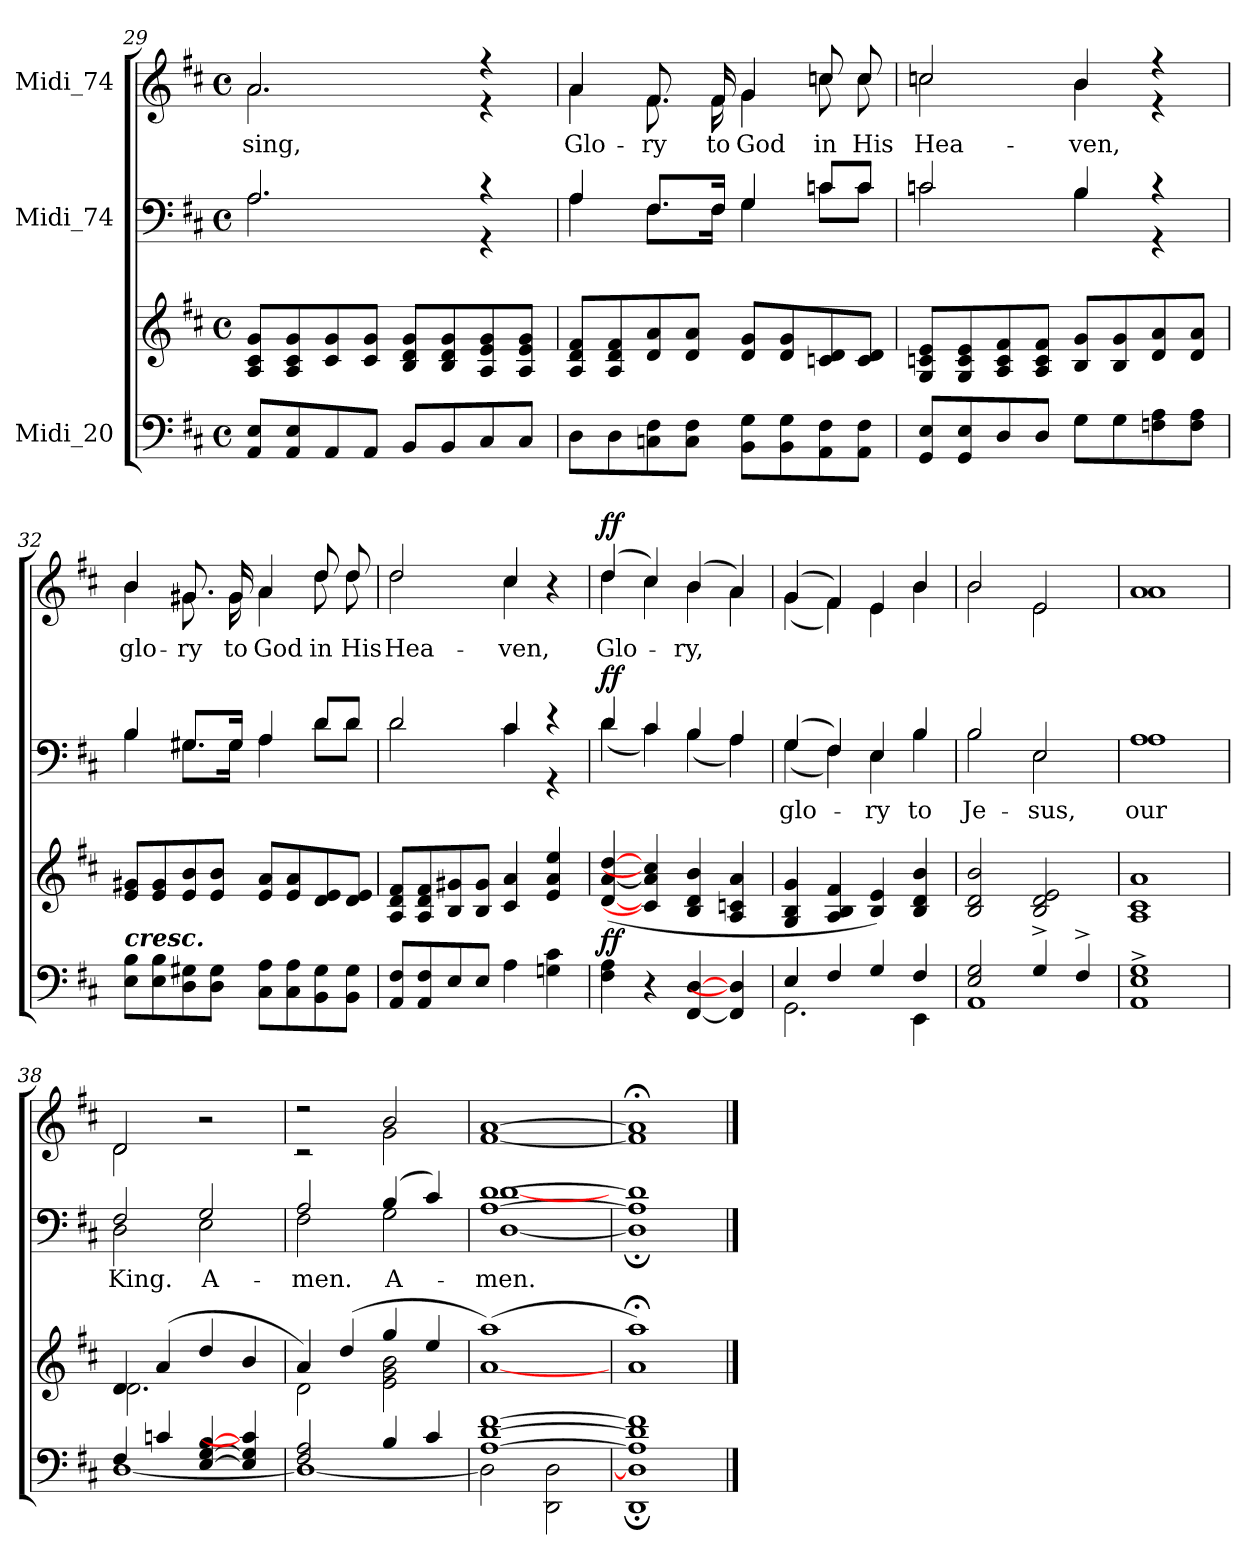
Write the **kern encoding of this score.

**kern	**kern	**dynam	**kern	**text	**dynam	**kern	**text	**dynam
*part3	*part3	*part3	*part2	*part2	*part2	*part1	*part1	*part1
*staff4	*staff3	*staff3/4	*staff2	*staff2	*staff2	*staff1	*staff1	*staff1
*I"Midi_20	*	*	*I"Midi_74	*	*	*I"Midi_74	*	*
*clefF4	*clefG2	*	*clefF4	*	*	*clefG2	*	*
*k[f#c#]	*k[f#c#]	*	*k[f#c#]	*	*	*k[f#c#]	*	*
*D:	*D:	*	*D:	*	*	*D:	*	*
*M4/4	*M4/4	*	*M4/4	*	*	*M4/4	*	*
*met(c)	*met(c)	*	*met(c)	*	*	*met(c)	*	*
=29	=29	=29	=29	=29	=29	=29	=29	=29
*	*	*	*^	*	*	*	*	*
!	!	!	!	!	!	!	!	!LO:LY:b	!
*	*	*	*	*	*	*	*^	*	*
8AA 8EL	8A 8c# 8gL	.	2.A/	2.A\	.	.	2.a/	2.a\	sing,	.
8AA 8E	8A 8c# 8g	.	.	.	.	.	.	.	.	.
8AA	8c# 8g	.	.	.	.	.	.	.	.	.
8AAJ	8c# 8gJ	.	.	.	.	.	.	.	.	.
8BBL	8B 8d 8gL	.	.	.	.	.	.	.	.	.
8BB	8B 8d 8g	.	.	.	.	.	.	.	.	.
8C#	8A 8e 8g	.	4r	4r	.	.	4r	4r	.	.
8C#J	8A 8e 8gJ	.	.	.	.	.	.	.	.	.
=30	=30	=30	=30	=30	=30	=30	=30	=30	=30	=30
!	!	!	!	!	!	!	!	!	!LO:LY:b	!
8DL	8A 8d 8f#L	.	4A/	4A\	.	.	4a/	4a\	Glo-	.
8D	8A 8d 8f#	.	.	.	.	.	.	.	.	.
!	!	!	!	!	!	!	!	!	!LO:LY:b	!
8Cn 8F#	8d 8a	.	8.F#/L	8.F#\L	.	.	8.f#/	8.f#\	-ry	.
8C 8F#J	8d 8aJ	.	.	.	.	.	.	.	.	.
!	!	!	!	!	!	!	!	!	!LO:LY:b	!
.	.	.	16F#/Jk	16F#\Jk	.	.	16f#/	16f#\	to	.
!	!	!	!	!	!	!	!	!	!LO:LY:b	!
8BB 8GL	8d 8gL	.	4G/	4G\	.	.	4g/	4g\	God	.
8BB 8G	8d 8g	.	.	.	.	.	.	.	.	.
!	!	!	!	!	!	!	!	!	!LO:LY:b	!
8AA 8F#	8cn 8d	.	8cn/L	8cn\L	.	.	8ccn/	8ccn\	in	.
!	!	!	!	!	!	!	!	!	!LO:LY:b	!
8AA 8F#J	8c 8dJ	.	8c/J	8c\J	.	.	8cc/	8cc\	His	.
!!LO:LB:g=z	!!
=31	=31	=31	=31	=31	=31	=31	=31	=31	=31	=31
!	!	!	!	!	!	!	!	!	!LO:LY:b	!
8GG 8EL	8G 8cn 8eL	.	2cn/	2cn\	.	.	2ccn/	2ccn\	Hea-	.
8GG 8E	8G 8c 8e	.	.	.	.	.	.	.	.	.
8D	8A 8c 8f#	.	.	.	.	.	.	.	.	.
8DJ	8A 8c 8f#J	.	.	.	.	.	.	.	.	.
!	!	!	!	!	!	!	!	!	!LO:LY:b	!
8GL	8B 8gL	.	4B/	4B\	.	.	4b/	4b\	-ven,	.
8G	8B 8g	.	.	.	.	.	.	.	.	.
8Fn 8A	8d 8a	.	4r	4r	.	.	4r	4r	.	.
8F 8AJ	8d 8aJ	.	.	.	.	.	.	.	.	.
=32	=32	=32	=32	=32	=32	=32	=32	=32	=32	=32
!LO:TX:a:Bi:t=cresc.	!	!	!	!	!	!	!	!	!	!
!	!	!	!	!	!	!	!	!	!LO:LY:b	!
8E 8BL	8e 8g#XL	.	4B/	4B\	.	.	4b/	4b\	glo-	.
8E 8B	8e 8g#	.	.	.	.	.	.	.	.	.
!	!	!	!	!	!	!	!	!	!LO:LY:b	!
8D 8G#X	8e 8b	.	8.G#X/L	8.G#X\L	.	.	8.g#X/	8.g#X\	-ry	.
8D 8G#J	8e 8bJ	.	.	.	.	.	.	.	.	.
!	!	!	!	!	!	!	!	!	!LO:LY:b	!
.	.	.	16G#/Jk	16G#\Jk	.	.	16g#/LL	16g#\	to	.
!	!	!	!	!	!	!	!	!	!LO:LY:b	!
8C# 8AL	8e 8aL	.	4A/	4A\	.	.	4a/	4a\	God	.
8C# 8A	8e 8a	.	.	.	.	.	.	.	.	.
!	!	!	!	!	!	!	!	!	!LO:LY:b	!
8BB 8G#	8d 8e	.	8d/L	8d\L	.	.	8dd/J	8dd\	in	.
!	!	!	!	!	!	!	!	!	!LO:LY:b	!
8BB 8G#J	8d 8eJ	.	8d/J	8d\J	.	.	8dd/	8dd\	His	.
=33	=33	=33	=33	=33	=33	=33	=33	=33	=33	=33
!	!	!	!	!	!	!	!	!	!LO:LY:b	!
8AA 8F#L	8A 8d 8f#L	.	2d/	2d\	.	.	2dd/	2dd\	Hea-	.
8AA 8F#	8A 8d 8f#	.	.	.	.	.	.	.	.	.
8E	8B 8g#X	.	.	.	.	.	.	.	.	.
8EJ	8B 8g#J	.	.	.	.	.	.	.	.	.
!	!	!	!	!	!	!	!	!	!LO:LY:b	!
4A	4c# 4a	.	4c#/	4c#\	.	.	4cc#/	4cc#\	-ven,	.
4Gn 4c#	4e 4a 4ee	.	4r	4r	.	.	4r	4ryy	.	.
=34	=34	=34	=34	=34	=34	=34	=34	=34	=34	=34
!	!	!LO:DY:b	!	!	!	!LO:DY:a	!	!	!LO:LY:b	!LO:DY:b
4F# 4A	(<[4d [4a [4dd	ff	4d/	(<4d\	.	ff	(>4dd/	4dd\	Glo-	ff
4r	4c#] 4a] 4cc#]	.	4c#/	4c#\)	.	.	4cc#/)	4cc#\	.	.
!	!	!	!	!	!	!	!	!	!LO:LY:b	!
[4FF# [4D	4B 4d 4b	.	4B/	(<4B\	.	.	(>4b/	4b\	ry,	.
4FF#] 4D#]	4A 4cn 4a	.	4A/	4A\)	.	.	4a/)	4a\	.	.
!!LO:LB:g=z	!!
=35	=35	=35	=35	=35	=35	=35	=35	=35	=35	=35
*^	*^	*	*	*	*	*	*	*	*	*
!	!	!	!	!	!	!	!LO:LY:a	!	!	!	!	!
4E/	2.GG\	4G 4B 4g	2ryy	.	(>4G/	(<4G\	glo-	.	(>4g/	(<4g\	.	.
4F#/	.	4A 4B 4f#	.	.	4F#/)	4F#\)	.	.	4f#/)	4f#\)	.	.
!	!	!	!	!	!	!	!LO:LY:a	!	!	!	!	!
4G/	.	4B 4e)	2ryy	.	4E/	4E\	ry	.	4e/	4e\	.	.
!	!	!	!	!	!	!	!LO:LY:a	!	!	!	!	!
4F#/	4EE\	4B 4d 4b	.	.	4B/	4B\	to	.	4b/	4b\	.	.
=36	=36	=36	=36	=36	=36	=36	=36	=36	=36	=36	=36	=36
!	!	!	!	!	!	!	!LO:LY:a	!	!	!	!	!
2E/ 2G/	1AA\	2B 2d 2b	2ryy	.	2B/	2B\	Je-	.	2b/	2b\	.	.
!	!	!	!	!	!	!	!LO:LY:a	!	!	!	!	!
4G^/	.	2B 2d 2e	2ryy	.	2E/	2E\	-sus,	.	2e/	2e\	.	.
4F#^/	.	.	.	.	.	.	.	.	.	.	.	.
=37	=37	=37	=37	=37	=37	=37	=37	=37	=37	=37	=37	=37
!	!	!	!	!	!	!	!LO:LY:a	!	!	!	!	!
1E/^ 1G/^	1AA\	1a	1A\ 1c#\	.	1A/	1A\	our	.	1a/	1a\	.	.
=38	=38	=38	=38	=38	=38	=38	=38	=38	=38	=38	=38	=38
!	!	!	!	!	!	!	!LO:LY:a	!	!	!	!	!
4F#/	[1D\	4d	2.d\	.	2F#/	2D\	King.	.	2d/	2d\	.	.
4cn/	.	(<4a/	.	.	.	.	.	.	.	.	.	.
!	!	!	!	!	!	!	!LO:LY:a	!	!	!	!	!
[4E/ [4G/ [4B/	.	4dd/	.	.	2G/	2E\	A-	.	2r	2ryy	.	.
4E/] 4G/] 4c#/]	.	4b/	4ryy	.	.	.	.	.	.	.	.	.
=39	=39	=39	=39	=39	=39	=39	=39	=39	=39	=39	=39	=39
!	!	!	!	!	!	!	!LO:LY:a	!	!	!	!	!
2F#/ 2A/	1D\_	4a)	2d\	.	2A/	2F#\	-men.	.	2r	2r	.	.
.	.	(>4dd/	.	.	.	.	.	.	.	.	.	.
!	!	!	!	!	!	!	!LO:LY:a	!	!	!	!	!
4B/	.	4gg/	2e\ 2g\ 2b\	.	(>4B/	2G\	A-	.	2b/	2g\	.	.
4c#/	.	4ee/	.	.	4c#/)	.	.	.	.	.	.	.
=40	=40	=40	=40	=40	=40	=40	=40	=40	=40	=40	=40	=40
!	!	!	!	!	!	!	!LO:LY:a	!	!	!	!	!
[1A/ [1d/ [1f#/	2D\]	(>1aa)	[1a\	.	[1A/ [1d/	[1D\ [1d\	men.	.	[1a/	[1f#\	.	.
.	2DD\ 2D\	.	.	.	.	.	.	.	.	.	.	.
=41	=41	=41	=41	=41	=41	=41	=41	=41	=41	=41	=41	=41
1D/] 1A/] 1d/] 1f#/]	1DD;\	1aa;<)	1a\	.	1A/] 1d/]	1D;\]	.	.	1a;</]	1f#\]	.	.
*v	*v	*	*	*	*v	*v	*	*	*v	*v	*	*
*	*v	*v	*	*	*	*	*	*	*
==	==	==	==	==	==	==	==	==
*-	*-	*-	*-	*-	*-	*-	*-	*-
